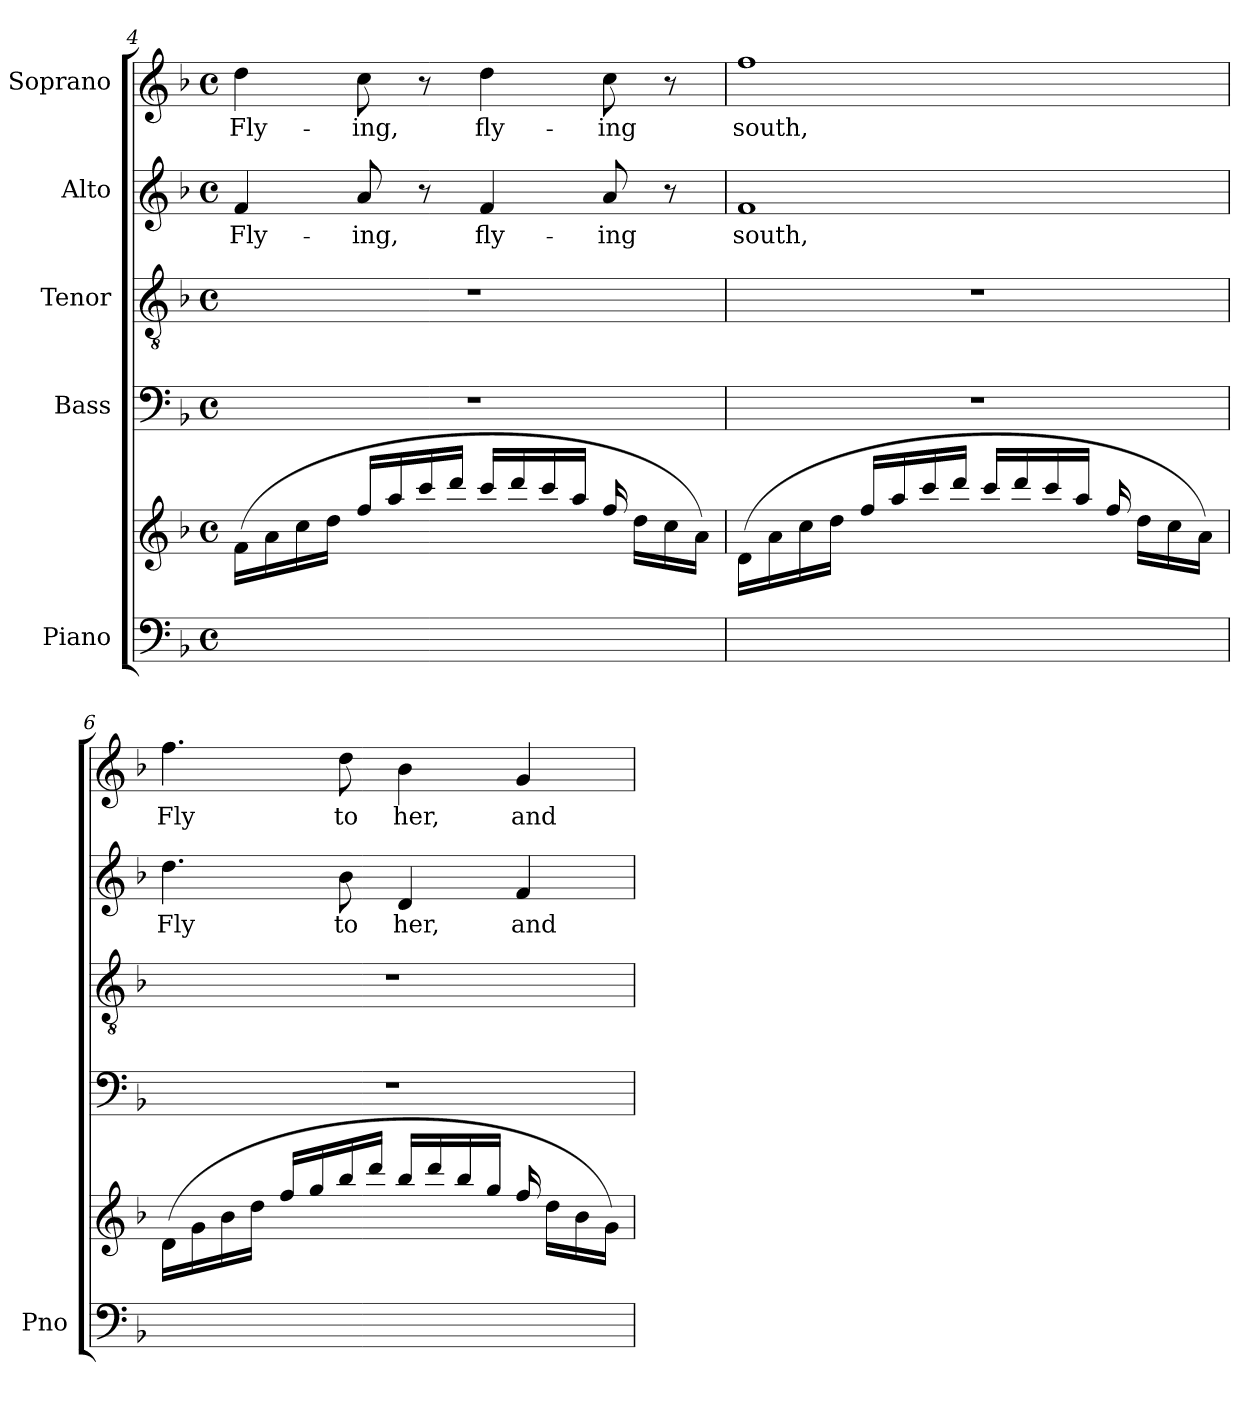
**kern	**kern	**kern	**kern	**kern	**text	**kern	**text
*part5	*part5	*part4	*part3	*part2	*part2	*part1	*part1
*staff6	*staff5	*staff4	*staff3	*staff2	*staff2	*staff1	*staff1
*I"Piano	*	*I"Bass	*I"Tenor	*I"Alto	*	*I"Soprano	*
*I'Pno	*	*	*	*	*	*	*
*clefF4	*clefG2	*clefF4	*clefGv2	*clefG2	*	*clefG2	*
*k[b-]	*k[b-]	*k[b-]	*k[b-]	*k[b-]	*	*k[b-]	*
*M4/4	*M4/4	*M4/4	*M4/4	*M4/4	*	*M4/4	*
*met(c)	*met(c)	*met(c)	*met(c)	*met(c)	*	*met(c)	*
=4	=4	=4	=4	=4	=4	=4	=4
1ryy	(16f\LL	1r	1r	4f/	Fly-	4dd\	Fly-
.	16a\	.	.	.	.	.	.
.	16cc\	.	.	.	.	.	.
.	16dd\JJ	.	.	.	.	.	.
.	16ff/LL	.	.	8a/	-ing,	8cc\	-ing,
.	16aa/	.	.	.	.	.	.
.	16ccc/	.	.	8r	.	8r	.
.	16ddd/JJ	.	.	.	.	.	.
.	16ccc/LL	.	.	4f/	fly-	4dd\	fly-
.	16ddd/	.	.	.	.	.	.
.	16ccc/	.	.	.	.	.	.
.	16aa/JJ	.	.	.	.	.	.
.	16ff/	.	.	8a/	-ing	8cc\	-ing
.	16dd\LL	.	.	.	.	.	.
.	16cc\	.	.	8r	.	8r	.
.	16a\JJ)	.	.	.	.	.	.
=5	=5	=5	=5	=5	=5	=5	=5
1ryy	(16d\LL	1r	1r	1f	south,	1ff	south,
.	16a\	.	.	.	.	.	.
.	16cc\	.	.	.	.	.	.
.	16dd\JJ	.	.	.	.	.	.
.	16ff/LL	.	.	.	.	.	.
.	16aa/	.	.	.	.	.	.
.	16ccc/	.	.	.	.	.	.
.	16ddd/JJ	.	.	.	.	.	.
.	16ccc/LL	.	.	.	.	.	.
.	16ddd/	.	.	.	.	.	.
.	16ccc/	.	.	.	.	.	.
.	16aa/JJ	.	.	.	.	.	.
.	16ff/	.	.	.	.	.	.
.	16dd\LL	.	.	.	.	.	.
.	16cc\	.	.	.	.	.	.
.	16a\JJ)	.	.	.	.	.	.
=6	=6	=6	=6	=6	=6	=6	=6
1ryy	(16d\LL	1r	1r	4.dd\	Fly	4.ff\	Fly
.	16g\	.	.	.	.	.	.
.	16b-\	.	.	.	.	.	.
.	16dd\JJ	.	.	.	.	.	.
.	16ff/LL	.	.	.	.	.	.
.	16gg/	.	.	.	.	.	.
.	16bb-/	.	.	8b-\	to	8dd\	to
.	16ddd/JJ	.	.	.	.	.	.
.	16bb-/LL	.	.	4d/	her,	4b-\	her,
.	16ddd/	.	.	.	.	.	.
.	16bb-/	.	.	.	.	.	.
.	16gg/JJ	.	.	.	.	.	.
.	16ff/	.	.	4f/	and	4g/	and
.	16dd\LL	.	.	.	.	.	.
.	16b-\	.	.	.	.	.	.
.	16g\JJ)	.	.	.	.	.	.
=	=	=	=	=	=	=	=
*-	*-	*-	*-	*-	*-	*-	*-
